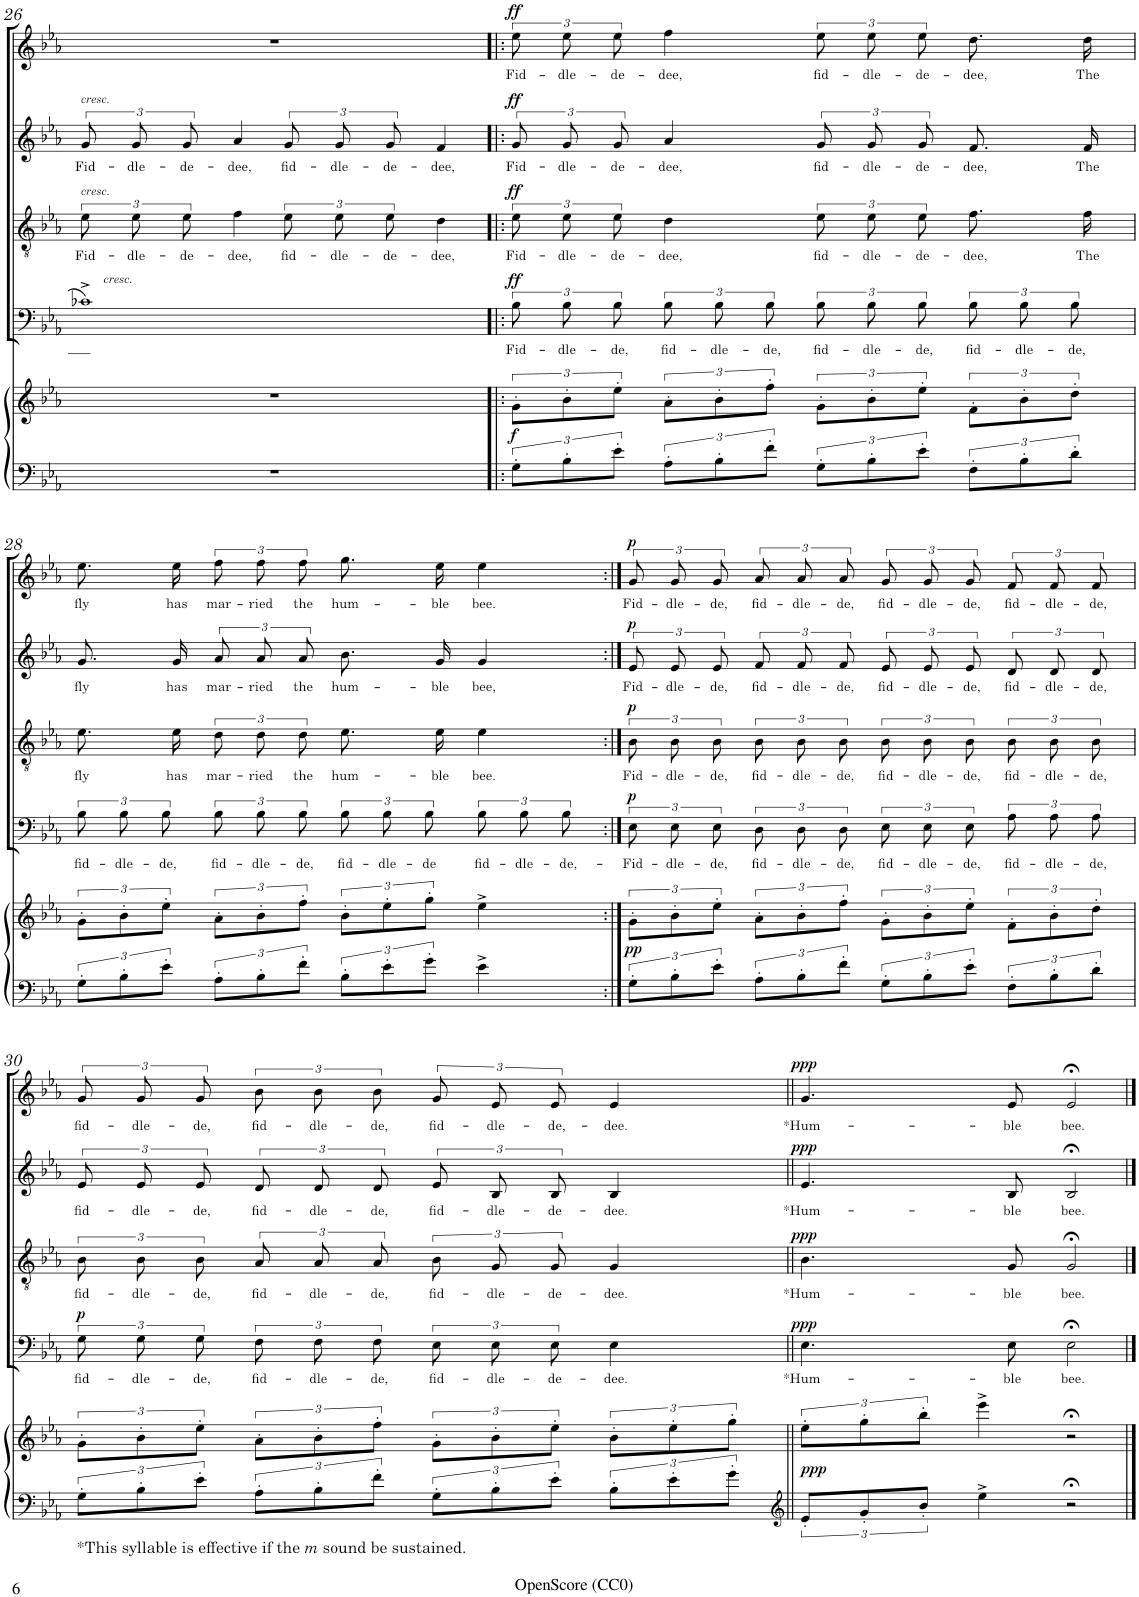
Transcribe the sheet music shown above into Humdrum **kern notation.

**kern	**kern	**dynam	**kern	**text	**dynam	**kern	**text	**dynam	**kern	**text	**dynam	**kern	**text	**dynam
*part5	*part5	*part5	*part4	*part4	*part4	*part3	*part3	*part3	*part2	*part2	*part2	*part1	*part1	*part1
*staff6	*staff5	*staff5/6	*staff4	*staff4	*staff4	*staff3	*staff3	*staff3	*staff2	*staff2	*staff2	*staff1	*staff1	*staff1
*I"Piano (For practice only)	*	*	*I"Bass	*	*	*I"Tenor	*	*	*I"Alto	*	*	*I"Soprano	*	*
*I'Pno	*	*	*	*	*	*	*	*	*	*	*	*	*	*
!!LO:PB:g=z
*clefF4	*clefG2	*	*clefF4	*	*	*clefGv2	*	*	*clefG2	*	*	*clefG2	*	*
*k[b-e-a-]	*k[b-e-a-]	*	*k[b-e-a-]	*	*	*k[b-e-a-]	*	*	*k[b-e-a-]	*	*	*k[b-e-a-]	*	*
*M4/4	*M4/4	*	*M4/4	*	*	*M4/4	*	*	*M4/4	*	*	*M4/4	*	*
*met(c)	*met(c)	*	*met(c)	*	*	*met(c)	*	*	*met(c)	*	*	*met(c)	*	*
=26	=26	=26	=26	=26	=26	=26	=26	=26	=26	=26	=26	=26	=26	=26
!	!	!	!	!	!	!	!	!	!LO:TX:a:i:t=cresc.	!	!	!	!	!
!	!	!	!	!	!	!LO:TX:a:i:t=cresc.	!	!	!	!	!	!	!	!
!	!	!	!LO:TX:a:i:t=cresc.	!	!	!	!	!	!	!	!	!	!	!
!	!	!	!	!	!	!	!LO:LY:b	!	!	!LO:LY:b	!	!	!	!
1r	1r	.	1c-X^	.	.	12e-\L	Fid-	.	12g/L	Fid-	.	1r	.	.
!	!	!	!	!	!	!	!LO:LY:b	!	!	!LO:LY:b	!	!	!	!
.	.	.	.	.	.	12e-\	-dle-	.	12g/	-dle-	.	.	.	.
!	!	!	!	!	!	!	!LO:LY:b	!	!	!LO:LY:b	!	!	!	!
.	.	.	.	.	.	12e-\J	-de-	.	12g/J	-de-	.	.	.	.
!	!	!	!	!	!	!	!LO:LY:b	!	!	!LO:LY:b	!	!	!	!
.	.	.	.	.	.	4f\	-dee,	.	4a-/	-dee,	.	.	.	.
!	!	!	!	!	!	!	!LO:LY:b	!	!	!LO:LY:b	!	!	!	!
.	.	.	.	.	.	12e-\L	fid-	.	12g/L	fid-	.	.	.	.
!	!	!	!	!	!	!	!LO:LY:b	!	!	!LO:LY:b	!	!	!	!
.	.	.	.	.	.	12e-\	-dle-	.	12g/	-dle-	.	.	.	.
!	!	!	!	!	!	!	!LO:LY:b	!	!	!LO:LY:b	!	!	!	!
.	.	.	.	.	.	12e-\J	-de-	.	12g/J	-de-	.	.	.	.
!	!	!	!	!	!	!	!LO:LY:b	!	!	!LO:LY:b	!	!	!	!
.	.	.	.	.	.	4d\	-dee,	.	4f/	-dee,	.	.	.	.
=27!|:	=27!|:	=27!|:	=27!|:	=27!|:	=27!|:	=27!|:	=27!|:	=27!|:	=27!|:	=27!|:	=27!|:	=27!|:	=27!|:	=27!|:
!	!	!LO:DY:b	!	!LO:LY:b	!LO:DY:a	!	!LO:LY:b	!LO:DY:a	!	!LO:LY:b	!LO:DY:a	!	!LO:LY:b	!LO:DY:a
12G'\L	12g'\L	f	12B-\L	Fid-	ff	12e-\L	Fid-	ff	12g/L	Fid-	ff	12ee-\L	Fid-	ff
!	!	!	!	!LO:LY:b	!	!	!LO:LY:b	!	!	!LO:LY:b	!	!	!LO:LY:b	!
12B-'\	12b-'\	.	12B-\	-dle-	.	12e-\	-dle-	.	12g/	-dle-	.	12ee-\	-dle-	.
!	!	!	!	!LO:LY:b	!	!	!LO:LY:b	!	!	!LO:LY:b	!	!	!LO:LY:b	!
12e-'\J	12ee-'\J	.	12B-\J	-de,	.	12e-\J	-de-	.	12g/J	-de-	.	12ee-\J	-de-	.
!	!	!	!	!LO:LY:b	!	!	!LO:LY:b	!	!	!LO:LY:b	!	!	!LO:LY:b	!
12A-'\L	12a-'\L	.	12B-\L	fid-	.	4d\	-dee,	.	4a-/	-dee,	.	4ff\	-dee,	.
!	!	!	!	!LO:LY:b	!	!	!	!	!	!	!	!	!	!
12B-'\	12b-'\	.	12B-\	-dle-	.	.	.	.	.	.	.	.	.	.
!	!	!	!	!LO:LY:b	!	!	!	!	!	!	!	!	!	!
12f'\J	12ff'\J	.	12B-\J	-de,	.	.	.	.	.	.	.	.	.	.
!	!	!	!	!LO:LY:b	!	!	!LO:LY:b	!	!	!LO:LY:b	!	!	!LO:LY:b	!
12G'\L	12g'\L	.	12B-\L	fid-	.	12e-\L	fid-	.	12g/L	fid-	.	12ee-\L	fid-	.
!	!	!	!	!LO:LY:b	!	!	!LO:LY:b	!	!	!LO:LY:b	!	!	!LO:LY:b	!
12B-'\	12b-'\	.	12B-\	-dle-	.	12e-\	-dle-	.	12g/	-dle-	.	12ee-\	-dle-	.
!	!	!	!	!LO:LY:b	!	!	!LO:LY:b	!	!	!LO:LY:b	!	!	!LO:LY:b	!
12e-'\J	12ee-'\J	.	12B-\J	-de,	.	12e-\J	-de-	.	12g/J	-de-	.	12ee-\J	-de-	.
!	!	!	!	!LO:LY:b	!	!	!LO:LY:b	!	!	!LO:LY:b	!	!	!LO:LY:b	!
12F'\L	12f'\L	.	12B-\L	fid-	.	8.f\L	-dee,	.	8.f/L	-dee,	.	8.dd\L	-dee,	.
!	!	!	!	!LO:LY:b	!	!	!	!	!	!	!	!	!	!
12B-'\	12b-'\	.	12B-\	-dle-	.	.	.	.	.	.	.	.	.	.
!	!	!	!	!LO:LY:b	!	!	!	!	!	!	!	!	!	!
12d'\J	12dd'\J	.	12B-\J	-de,	.	.	.	.	.	.	.	.	.	.
!	!	!	!	!	!	!	!LO:LY:b	!	!	!LO:LY:b	!	!	!LO:LY:b	!
.	.	.	.	.	.	16f\Jk	The	.	16f/Jk	The	.	16dd\Jk	The	.
!!LO:LB:g=z
=28	=28	=28	=28	=28	=28	=28	=28	=28	=28	=28	=28	=28	=28	=28
!	!	!	!	!LO:LY:b	!	!	!LO:LY:b	!	!	!LO:LY:b	!	!	!LO:LY:b	!
12G'\L	12g'\L	.	12B-\L	fid-	.	8.e-\L	fly	.	8.g/L	fly	.	8.ee-\L	fly	.
!	!	!	!	!LO:LY:b	!	!	!	!	!	!	!	!	!	!
12B-'\	12b-'\	.	12B-\	-dle-	.	.	.	.	.	.	.	.	.	.
!	!	!	!	!LO:LY:b	!	!	!	!	!	!	!	!	!	!
12e-'\J	12ee-'\J	.	12B-\J	-de,	.	.	.	.	.	.	.	.	.	.
!	!	!	!	!	!	!	!LO:LY:b	!	!	!LO:LY:b	!	!	!LO:LY:b	!
.	.	.	.	.	.	16e-\Jk	has	.	16g/Jk	has	.	16ee-\Jk	has	.
!	!	!	!	!LO:LY:b	!	!	!LO:LY:b	!	!	!LO:LY:b	!	!	!LO:LY:b	!
12A-'\L	12a-'\L	.	12B-\L	fid-	.	12d\L	mar-	.	12a-/L	mar-	.	12ff\L	mar-	.
!	!	!	!	!LO:LY:b	!	!	!LO:LY:b	!	!	!LO:LY:b	!	!	!LO:LY:b	!
12B-'\	12b-'\	.	12B-\	-dle-	.	12d\	-ried	.	12a-/	-ried	.	12ff\	-ried	.
!	!	!	!	!LO:LY:b	!	!	!LO:LY:b	!	!	!LO:LY:b	!	!	!LO:LY:b	!
12f'\J	12ff'\J	.	12B-\J	-de,	.	12d\J	the	.	12a-/J	the	.	12ff\J	the	.
!	!	!	!	!LO:LY:b	!	!	!LO:LY:b	!	!	!LO:LY:b	!	!	!LO:LY:b	!
12B-'\L	12b-'\L	.	12B-\L	fid-	.	8.e-\L	hum-	.	8.b-/L	hum-	.	8.gg\L	hum-	.
!	!	!	!	!LO:LY:b	!	!	!	!	!	!	!	!	!	!
12e-'\	12ee-'\	.	12B-\	-dle-	.	.	.	.	.	.	.	.	.	.
!	!	!	!	!LO:LY:b	!	!	!	!	!	!	!	!	!	!
12g'\J	12gg'\J	.	12B-\J	-de	.	.	.	.	.	.	.	.	.	.
!	!	!	!	!	!	!	!LO:LY:b	!	!	!LO:LY:b	!	!	!LO:LY:b	!
.	.	.	.	.	.	16e-\Jk	-ble	.	16g/Jk	-ble	.	16ee-\Jk	-ble	.
!	!	!	!	!LO:LY:b	!	!	!LO:LY:b	!	!	!LO:LY:b	!	!	!LO:LY:b	!
4e-^\	4ee-^\	.	12B-\L	fid-	.	4e-\	bee.	.	4g/	bee,	.	4ee-\	bee.	.
!	!	!	!	!LO:LY:b	!	!	!	!	!	!	!	!	!	!
.	.	.	12B-\	-dle-	.	.	.	.	.	.	.	.	.	.
!	!	!	!	!LO:LY:b	!	!	!	!	!	!	!	!	!	!
.	.	.	12B-\J	-de,-	.	.	.	.	.	.	.	.	.	.
=29:|!	=29:|!	=29:|!	=29:|!	=29:|!	=29:|!	=29:|!	=29:|!	=29:|!	=29:|!	=29:|!	=29:|!	=29:|!	=29:|!	=29:|!
!	!	!LO:DY:b	!	!LO:LY:b	!LO:DY:a	!	!LO:LY:b	!LO:DY:a	!	!LO:LY:b	!LO:DY:a	!	!LO:LY:b	!LO:DY:a
12G'\L	12g'\L	pp	12E-\L	Fid-	p	12B-\L	Fid-	p	12e-/L	Fid-	p	12g/L	Fid-	p
!	!	!	!	!LO:LY:b	!	!	!LO:LY:b	!	!	!LO:LY:b	!	!	!LO:LY:b	!
12B-'\	12b-'\	.	12E-\	-dle-	.	12B-\	-dle-	.	12e-/	-dle-	.	12g/	-dle-	.
!	!	!	!	!LO:LY:b	!	!	!LO:LY:b	!	!	!LO:LY:b	!	!	!LO:LY:b	!
12e-'\J	12ee-'\J	.	12E-\J	-de,	.	12B-\J	-de,	.	12e-/J	-de,	.	12g/J	-de,	.
!	!	!	!	!LO:LY:b	!	!	!LO:LY:b	!	!	!LO:LY:b	!	!	!LO:LY:b	!
12A-'\L	12a-'\L	.	12D\L	fid-	.	12B-\L	fid-	.	12f/L	fid-	.	12a-/L	fid-	.
!	!	!	!	!LO:LY:b	!	!	!LO:LY:b	!	!	!LO:LY:b	!	!	!LO:LY:b	!
12B-'\	12b-'\	.	12D\	-dle-	.	12B-\	-dle-	.	12f/	-dle-	.	12a-/	-dle-	.
!	!	!	!	!LO:LY:b	!	!	!LO:LY:b	!	!	!LO:LY:b	!	!	!LO:LY:b	!
12f'\J	12ff'\J	.	12D\J	-de,	.	12B-\J	-de,	.	12f/J	-de,	.	12a-/J	-de,	.
!	!	!	!	!LO:LY:b	!	!	!LO:LY:b	!	!	!LO:LY:b	!	!	!LO:LY:b	!
12G'\L	12g'\L	.	12E-\L	fid-	.	12B-\L	fid-	.	12e-/L	fid-	.	12g/L	fid-	.
!	!	!	!	!LO:LY:b	!	!	!LO:LY:b	!	!	!LO:LY:b	!	!	!LO:LY:b	!
12B-'\	12b-'\	.	12E-\	-dle-	.	12B-\	-dle-	.	12e-/	-dle-	.	12g/	-dle-	.
!	!	!	!	!LO:LY:b	!	!	!LO:LY:b	!	!	!LO:LY:b	!	!	!LO:LY:b	!
12e-'\J	12ee-'\J	.	12E-\J	-de,	.	12B-\J	-de,	.	12e-/J	-de,	.	12g/J	-de,	.
!	!	!	!	!LO:LY:b	!	!	!LO:LY:b	!	!	!LO:LY:b	!	!	!LO:LY:b	!
12F'\L	12f'\L	.	12A-\L	fid-	.	12B-\L	fid-	.	12d/L	fid-	.	12f/L	fid-	.
!	!	!	!	!LO:LY:b	!	!	!LO:LY:b	!	!	!LO:LY:b	!	!	!LO:LY:b	!
12B-'\	12b-'\	.	12A-\	-dle-	.	12B-\	-dle-	.	12d/	-dle-	.	12f/	-dle-	.
!	!	!	!	!LO:LY:b	!	!	!LO:LY:b	!	!	!LO:LY:b	!	!	!LO:LY:b	!
12d'\J	12dd'\J	.	12A-\J	-de,	.	12B-\J	-de,	.	12d/J	-de,	.	12f/J	-de,	.
!!LO:LB:g=z
=30	=30	=30	=30	=30	=30	=30	=30	=30	=30	=30	=30	=30	=30	=30
!LO:TX:b:t=*This syllable is effective if the	!	!	!	!	!	!	!	!	!	!	!	!	!	!
!LO:TX:b:i:t=m	!	!	!	!	!	!	!	!	!	!	!	!	!	!
!LO:TX:b:t=sound be sustained.	!	!	!	!	!	!	!	!	!	!	!	!	!	!
!	!	!	!	!LO:LY:b	!LO:DY:a	!	!LO:LY:b	!	!	!LO:LY:b	!	!	!LO:LY:b	!
12G'\L	12g'\L	.	12G\L	fid-	p	12B-\L	fid-	.	12e-/L	fid-	.	12g/L	fid-	.
!	!	!	!	!LO:LY:b	!	!	!LO:LY:b	!	!	!LO:LY:b	!	!	!LO:LY:b	!
12B-'\	12b-'\	.	12G\	-dle-	.	12B-\	-dle-	.	12e-/	-dle-	.	12g/	-dle-	.
!	!	!	!	!LO:LY:b	!	!	!LO:LY:b	!	!	!LO:LY:b	!	!	!LO:LY:b	!
12e-'\J	12ee-'\J	.	12G\J	-de,	.	12B-\J	-de,	.	12e-/J	-de,	.	12g/J	-de,	.
!	!	!	!	!LO:LY:b	!	!	!LO:LY:b	!	!	!LO:LY:b	!	!	!LO:LY:b	!
12A-'\L	12a-'\L	.	12F\L	fid-	.	12A-/L	fid-	.	12d/L	fid-	.	12b-\L	fid-	.
!	!	!	!	!LO:LY:b	!	!	!LO:LY:b	!	!	!LO:LY:b	!	!	!LO:LY:b	!
12B-'\	12b-'\	.	12F\	-dle-	.	12A-/	-dle-	.	12d/	-dle-	.	12b-\	-dle-	.
!	!	!	!	!LO:LY:b	!	!	!LO:LY:b	!	!	!LO:LY:b	!	!	!LO:LY:b	!
12f'\J	12ff'\J	.	12F\J	-de,	.	12A-/J	-de,	.	12d/J	-de,	.	12b-\J	-de,	.
!	!	!	!	!LO:LY:b	!	!	!LO:LY:b	!	!	!LO:LY:b	!	!	!LO:LY:b	!
12G'\L	12g'\L	.	12E-\L	fid-	.	12B-/L	fid-	.	12e-/L	fid-	.	12g/L	fid-	.
!	!	!	!	!LO:LY:b	!	!	!LO:LY:b	!	!	!LO:LY:b	!	!	!LO:LY:b	!
12B-'\	12b-'\	.	12E-\	-dle-	.	12G/	-dle-	.	12B-/	-dle-	.	12e-/	-dle-	.
!	!	!	!	!LO:LY:b	!	!	!LO:LY:b	!	!	!LO:LY:b	!	!	!LO:LY:b	!
12e-'\J	12ee-'\J	.	12E-\J	-de-	.	12G/J	-de-	.	12B-/J	-de-	.	12e-/J	-de,-	.
!	!	!	!	!LO:LY:b	!	!	!LO:LY:b	!	!	!LO:LY:b	!	!	!LO:LY:b	!
12B-'\L	12b-'\L	.	4E-\	-dee.	.	4G/	-dee.	.	4B-/	-dee.	.	4e-/	-dee.	.
12e-'\	12ee-'\	.	.	.	.	.	.	.	.	.	.	.	.	.
12g'\J	12gg'\J	.	.	.	.	.	.	.	.	.	.	.	.	.
=31||	=31||	=31||	=31||	=31||	=31||	=31||	=31||	=31||	=31||	=31||	=31||	=31||	=31||	=31||
*clefG2	*	*	*	*	*	*	*	*	*	*	*	*	*	*
!	!	!LO:DY:b	!	!LO:LY:b	!LO:DY:a	!	!LO:LY:b	!LO:DY:a	!	!LO:LY:b	!LO:DY:a	!	!LO:LY:b	!LO:DY:a
12e-'/L	12ee-'\L	ppp	4.E-\	\*Hum-	ppp	4.B-\	\*Hum-	ppp	4.e-/	\*Hum-	ppp	4.g/	\*Hum-	ppp
12g'/	12gg'\	.	.	.	.	.	.	.	.	.	.	.	.	.
12b-'/J	12bb-'\J	.	.	.	.	.	.	.	.	.	.	.	.	.
4ee-^\	4eee-^\	.	.	.	.	.	.	.	.	.	.	.	.	.
!	!	!	!	!LO:LY:b	!	!	!LO:LY:b	!	!	!LO:LY:b	!	!	!LO:LY:b	!
.	.	.	8E-\	-ble	.	8G/	-ble	.	8B-/	-ble	.	8e-/	-ble	.
!	!	!	!	!LO:LY:b	!	!	!LO:LY:b	!	!	!LO:LY:b	!	!	!LO:LY:b	!
2r;<	2r;<	.	2E-;<\	bee.	.	2G;</	bee.	.	2B-;</	bee.	.	2e-;</	bee.	.
==	==	==	==	==	==	==	==	==	==	==	==	==	==	==
*-	*-	*-	*-	*-	*-	*-	*-	*-	*-	*-	*-	*-	*-	*-
